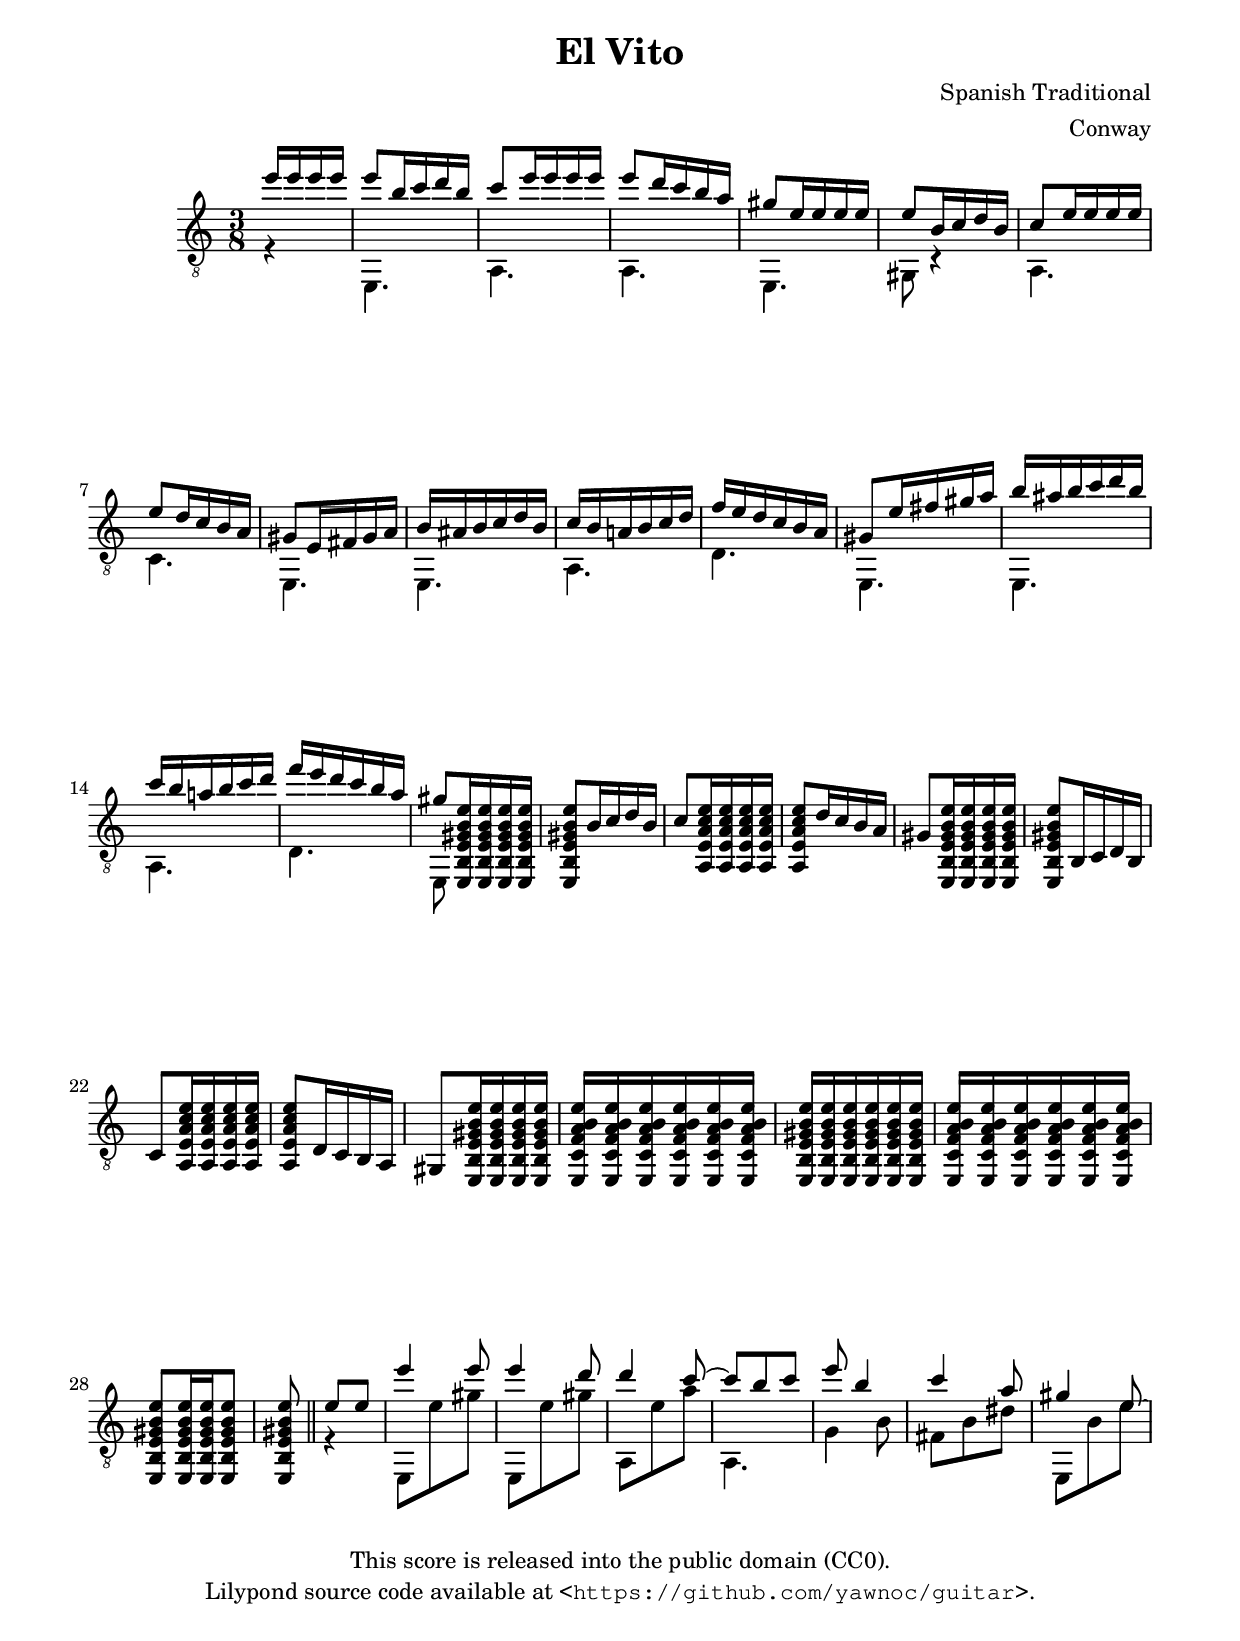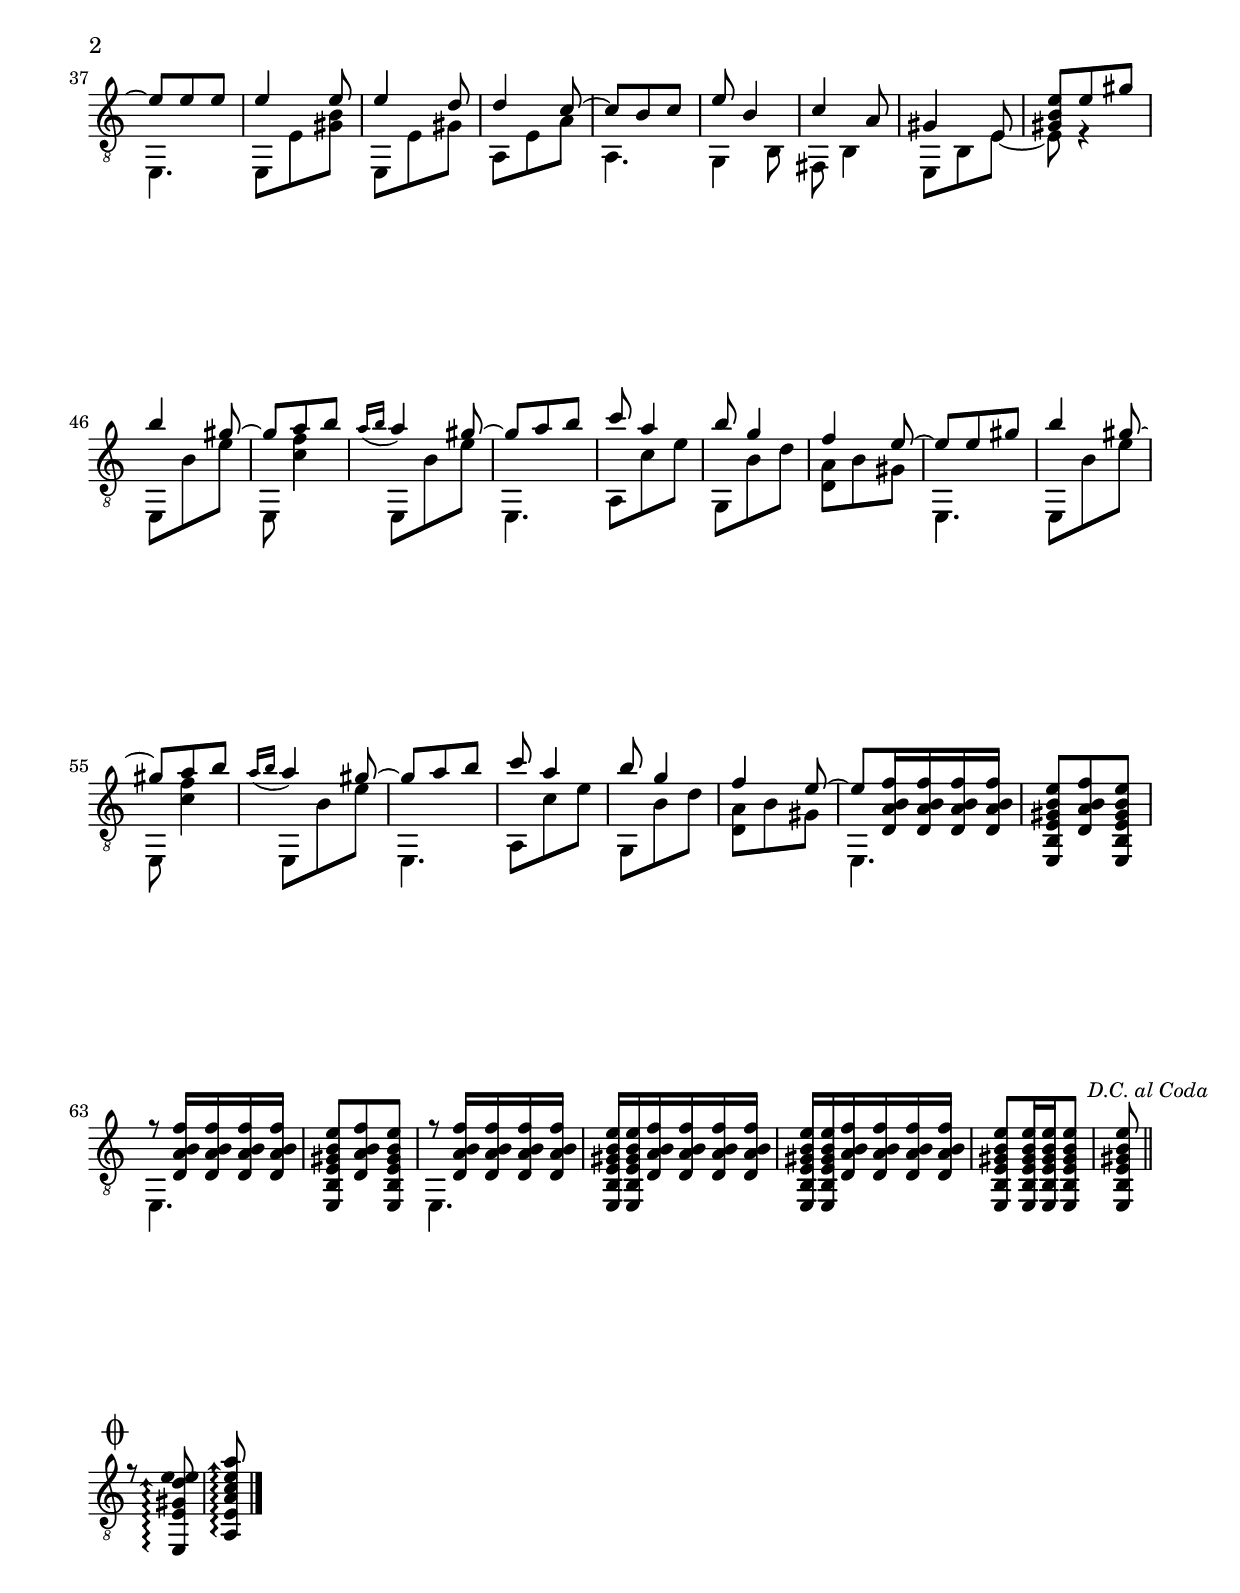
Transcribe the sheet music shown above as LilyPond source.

\version "2.18.2"


%%%%%%%%%%%%%%%%%%%%%%%%%%%%%%%%%%%%%%%%%%%%%%%%%%%%%%%%%%%%%%%%
% General
%%%%%%%%%%%%%%%%%%%%%%%%%%%%%%%%%%%%%%%%%%%%%%%%%%%%%%%%%%%%%%%%

\paper {
  top-margin = 1.5\cm
  left-margin = 1.5\cm
  right-margin = 1.5\cm
  bottom-margin = 1.5\cm
  ragged-last-bottom = ##f
  footnote-separator-markup = \markup { \vspace #1.5 }
}

globalSettings = {
  \accidentalStyle modern
  \compressFullBarRests
  \mergeDifferentlyHeadedOn
  \mergeDifferentlyDottedOn
  \numericTimeSignature
  \pointAndClickOff
  \override TextScript.extra-offset = #'(0 . 0.7)
  \override Score.FootnoteItem.annotation-line = ##f
}

origin-url = "https://github.com/yawnoc/guitar"

\header {
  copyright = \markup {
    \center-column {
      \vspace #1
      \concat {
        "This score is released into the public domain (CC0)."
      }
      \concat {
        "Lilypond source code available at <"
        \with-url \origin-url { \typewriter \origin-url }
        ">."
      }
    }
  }
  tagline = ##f
}

triplet = #(define-music-function
  (parser location music) (ly:music?)
  #{
    \tuplet 3/2 { $music }
  #}
)

tripletDuple = #(define-music-function
  (parser location music) (ly:music?)
  #{
    \tuplet 6/4 { $music }
  #}
)

overrideBeamedStemLengths = #(define-scheme-function
  (parser location lengths) (list?)
  #{
    \override Stem.details.beamed-lengths = $lengths
  #}
)
revertBeamedStemLengths = { \revert Stem.details.beamed-lengths }

overrideBeamVerticalPositions = #(define-scheme-function
  (parser location positions) (pair?)
  #{
    \override Beam.positions = $positions
  #}
)

%%%%%%%%%%%%%%%%%%%%%%%%%%%%%%%%%%%%%%%%%%%%%%%%%%%%%%%%%%%%%%%%
% Semantic bar lines
%%%%%%%%%%%%%%%%%%%%%%%%%%%%%%%%%%%%%%%%%%%%%%%%%%%%%%%%%%%%%%%%

barLineGoto = { \bar "||" }
barLineKeyChange = { \bar "||" }
barLineEnd = { \bar "|." }

%%%%%%%%%%%%%%%%%%%%%%%%%%%%%%%%%%%%%%%%%%%%%%%%%%%%%%%%%%%%%%%%
% Guitar notation
%%%%%%%%%%%%%%%%%%%%%%%%%%%%%%%%%%%%%%%%%%%%%%%%%%%%%%%%%%%%%%%%

stringNumbersAbove = { \set stringNumberOrientations = #'(up) }
stringNumbersBelow = { \set stringNumberOrientations = #'(down) }

fingeringAbove = { \set fingeringOrientations = #'(up) }
fingeringBelow = { \set fingeringOrientations = #'(down) }
fingeringAleft = { \set fingeringOrientations = #'(left) }
fingeringAright = { \set fingeringOrientations = #'(right) }

startGraceMusic = {
  <>(
  \override Fingering.font-size = -6
}
stopGraceMusic = {
  \revert Fingering.font-size
  <>)
}

overrideHorizontalShift = #(define-scheme-function
  (parser location distance) (number?)
  #{
    \override NoteColumn.force-hshift = $distance
  #}
)
revertHorizontalShift = { \revert NoteColumn.force-hshift }

barreSpan = #(define-music-function
  (parser location label offsetPair music)
  (string? (pair? (cons 0 0)) ly:music?)
  (let
    (
      (elements (extract-named-music music '(NoteEvent EventChord)))
    )
    (if
      (pair? elements)
      (let
        (
          (first-element (first elements))
          (last-element (last elements))
        )
        (set!
          (ly:music-property first-element 'articulations)
          (cons
            (make-music 'TextSpanEvent 'span-direction -1)
            (ly:music-property first-element 'articulations)
          )
        )
        (set!
          (ly:music-property last-element 'articulations)
          (cons
            (make-music 'TextSpanEvent 'span-direction 1)
            (ly:music-property last-element 'articulations)
          )
        )
      )
    )
  )
  #{
    \once \override TextSpanner.font-shape = #'upright
    \once \override TextSpanner.style = #'line
    \once \override TextSpanner.extra-offset = #offsetPair
    \once \override TextSpanner.bound-details = #`(
      (left
        (text . ,#{ \markup { \raise #-0.7 { #label \hspace #0.7 }} #})
        (Y . 0)
        (padding . -0.8)
        (attach-dir . -2)
      )
      (right
        (text . ,#{ \markup { \draw-line #'(0 . -1.3) } #}) ;; draw hook
        (Y . 0)
        (padding . -0.5)
        (attach-dir . 2)
      )
    )
    \once \override TextSpanner #'after-line-breaking = #(lambda (grob)
      (let*
        (
          (originalGrob (ly:grob-original grob))
          (splitGrobs (ly:spanner-broken-into originalGrob))
        )
        (if
          (and
            (>= (length splitGrobs) 2)
            (not (eq? (car (last-pair splitGrobs)) grob))
          )
          (begin
            (ly:grob-set-nested-property! grob
              '(bound-details right text)
              #{ \markup { \draw-line #'(0 . 0) } #} ;; suppress draw hook
            )
            (ly:grob-set-property! grob
              'extra-offset
              (cons
                (car offsetPair)
                (+ (cdr offsetPair) 0.7) ;; correction for suppressed hook
              )
            )
            (ly:grob-set-nested-property! grob
              '(bound-details right padding)
              #'-3 ;; increase spanner length
            )
          )
        )
      )
    )
    $music
  #}
)

barre = #(define-scheme-function
  (parser location label) (string?)
  #{
    \markup {
      \center-align {
        \hspace #0.7
        $label
      }
    }
  #}
)

nudgeNextBarre = #(define-scheme-function
  (parser location distance) (number?)
  #{
    \once \override TextScript.X-offset = $distance
  #}
)

position = #(define-scheme-function
  (parser location label) (string?)
  #{
    \markup {
      \center-align {
        \hspace #0.5
        $label
      }
    }
  #}
)

#(define-markup-command
  (markupString layout properties stringNumber) (markup?)
  (interpret-markup layout properties
    #{
      \markup \circle { \bold #stringNumber }
    #}
  )
)

#(define-markup-command
  (resonatesOn layout properties note stringNumber) (markup? markup?)
  (interpret-markup layout properties
    #{
      \markup { #note "resonates on" \markupString #stringNumber }
    #}
  )
)

%%%%%%%%%%%%%%%%%%%%%%%%%%%%%%%%%%%%%%%%%%%%%%%%%%%%%%%%%%%%%%%%
% Goto statements
%%%%%%%%%%%%%%%%%%%%%%%%%%%%%%%%%%%%%%%%%%%%%%%%%%%%%%%%%%%%%%%%

overrideGotoVisibility = {
  \once \override Score.RehearsalMark #'break-visibility = #'#(#t #t #f)
}

makeGotoMark = #(define-scheme-function
  (parser location label) (string?)
  #{
    \mark \markup { \small \italic $label }
  #}
)

simultaneousMarkSeparator = {
  \cadenzaOn
    s1073741824 % stupid, but works
  \cadenzaOff
}

coda = {
  \overrideGotoVisibility
  \mark \markup { \musicglyph #"scripts.coda" }
}

fine = {
  \overrideGotoVisibility
  \makeGotoMark Fine
}

dcAlCoda = {
  \overrideGotoVisibility
  \makeGotoMark "D.C. al Coda"
}

dcAlFine = {
  \overrideGotoVisibility
  \makeGotoMark "D.C. al Fine"
}

toCoda = {
  \overrideGotoVisibility
  \makeGotoMark "to Coda"
}



\paper {
  ragged-last = ##t
}


\header {
  title = "El Vito"
  composer = "Spanish Traditional"
  arranger = "Conway"
}


initialSignatures = {
  \clef "treble_8"
  \key a \minor
  \time 3/8
}


highVoiceMusic = {
  
  \globalSettings
  
  % Main theme high
  \partial 4
  \relative c'' {
    e16 e e e |
    e8 b16 c d b |
    c8 e16 e e e |
    e8 d16 c b a |
    gis8
  }
  
  % Main theme low
  \barNumberCheck #4
  \relative c' {
    e16 e e e |
    e8 b16 c d b |
    c8 e16 e e e |
    e8 d16 c b a |
    gis8
  }
  
  % Scale run low
  \barNumberCheck #8
  \relative c {
    e16 fis gis a |
    b ais b c d b |
    c b a b c d |
    f e d c b a |
    gis8
  }
  
  % Scale run high
  \barNumberCheck #12
  \relative c' {
    e16 fis gis a |
    b ais b c d b |
    c b a b c d |
    f e d c b a |
    gis8
  }
  
  % Strummed main theme high
  \barNumberCheck #16
  \relative c' {
    <e b gis e b e,>16
      <e b gis e b e,>
      <e b gis e b e,>
      <e b gis e b e,> |
    <e b gis e b e,>8 b16 c d b |
    c8
      <e c a e a,>16
      <e c a e a,>
      <e c a e a,>
      <e c a e a,>
    <e c a e a,>8 d16 c b a |
    gis8
  }
  
  % Strummed main theme low
  \barNumberCheck #20
  \relative c' {
    <e b gis e b e,>16
      <e b gis e b e,>
      <e b gis e b e,>
      <e b gis e b e,> |
    <e b gis e b e,>8 b,16 c d b |
    c8
      <e' c a e a,>16
      <e c a e a,>
      <e c a e a,>
      <e c a e a,>
    <e c a e a,>8 d,16 c b a |
    gis8
  }
  
  % Strummed interlude
  \barNumberCheck #24
  \relative c' {
    <e b gis e b e,>16
      <e b gis e b e,>
      <e b gis e b e,>
      <e b gis e b e,> |
    <e b a f c e,>
      <e b a f c e,>
      <e b a f c e,>
      <e b a f c e,>
      <e b a f c e,>
      <e b a f c e,> |
    <e b gis e b e,>
      <e b gis e b e,>
      <e b gis e b e,>
      <e b gis e b e,>
      <e b gis e b e,>
      <e b gis e b e,> |
    <e b a f c e,>
      <e b a f c e,>
      <e b a f c e,>
      <e b a f c e,>
      <e b a f c e,>
      <e b a f c e,> |
    <e b gis e b e,>8
      <e b gis e b e,>16
      <e b gis e b e,>
      <e b gis e b e,>8 |
    <e b gis e b e,>8
      \bar "||"
  }
  
  % Lyrical theme high
  \barNumberCheck #29
  \relative c' {
    e8 e |
    e'4 e8 |
    e4 d8 |
    d4 c8~ |
    c b c |
    e b4 |
    c4 a8 |
    gis4 e8~ |
    e
  }
  
  % Lyrical theme low
  \barNumberCheck #37
  \relative c' {
    e8 e |
    e4 e8 |
    e4 d8 |
    d4 c8~ |
    c b c |
    e b4 |
    c4 a8 |
    gis4 e8 |
    <gis b e>
  }
  
  % Bull-fighting theme
  \barNumberCheck 45
  \relative c' {
    e8 gis |
    b4 gis8~ |
    gis8 a b |
    \grace { a16_( b } a4) gis8~ |
    gis8 a b |
    c8 a4 |
    b8 g4 |
    f4 e8~ |
    e8
  }
  
  % Bull-fighting theme again
  \barNumberCheck 53
  \relative c' {
    e8 gis |
    b4 gis8~ |
    gis8 a b |
    \grace { a16_( b } a4) gis8~ |
    gis8 a b |
    c8 a4 |
    b8 g4 |
    f4 e8~ |
    e8
  }
  
  % Returning strummed interlude
  \barNumberCheck 61
  \relative c' {
    <f b, a d,>16
      <f b, a d,>
      <f b, a d,>
      <f b, a d,> |
    <e b gis e b e,>8
      <f b, a d,>
      <e b gis e b e,> |
    r8
      <f b, a d,>16
      <f b, a d,>
      <f b, a d,>
      <f b, a d,> |
    <e b gis e b e,>8
      <f b, a d,>
      <e b gis e b e,> |
    r8
      <f b, a d,>16
      <f b, a d,>
      <f b, a d,>
      <f b, a d,> |
    <e b gis e b e,>16
      <e b gis e b e,>
      <f b, a d,>
      <f b, a d,>
      <f b, a d,>
      <f b, a d,> |
    <e b gis e b e,>16
      <e b gis e b e,>
      <f b, a d,>
      <f b, a d,>
      <f b, a d,>
      <f b, a d,> |
    <e b gis e b e,>8
      <e b gis e b e,>16
      <e b gis e b e,>
      <e b gis e b e,>8 |
    <e b gis e b e,>8
      \bar "||" \dcAlCoda
  }
  
  % Finishing chords
  \break
  \simultaneousMarkSeparator
  \coda
  \barNumberCheck 69
  \relative c, {
    \arpeggioArrowUp
    r8
    <<
      \once \override Staff.AccidentalPlacement.right-padding = #-0.8
      { <e e' gis! d' e> \arpeggio }
        \\
      { \once \hide Stem e'' }
    >> |
    <a,, e' a c e a> \arpeggio
      \bar "|."
  }
  
}


lowVoiceMusic = {
  
  \globalSettings
  
  % Main theme high
  \partial 4
  \relative c, {
    r4 |
    e4. |
    a |
    a |
    e |
  }
  
  % Main theme low
  \barNumberCheck #5
  \relative c {
    gis8 r4 |
    a4. |
    c |
    e, |
  }
  
  % Scale run low
  \barNumberCheck #9
  \relative c, {
    e4. |
    a |
    d |
    e, |
  }
  
  % Scale run high
  \barNumberCheck #13
  \relative c, {
    e4. |
    a |
    d |
    e,8
  }
  
  % Strummed main theme high
  \barNumberCheck #16
  {
    s4 |
    s4. * 3 |
    s8
  }
  
  % Strummed main theme low
  \barNumberCheck #20
  {
    s4 |
    s4. * 3 |
    s8
  }
  
  % Strummed interlude
  \barNumberCheck #24
  {
    s4 |
    s4. * 4 |
    s8
  }
  
  % Lyrical theme high
  \barNumberCheck #29
  \relative c, {
    r4 |
    e8 e'' gis |
    e,, e'' gis |
    a,, e'' a |
    a,,4. |
    g'4 b8 |
    fis b dis |
    e,, b'' e |
    e,,4. |
  }
  
  % Lyrical theme low
  \barNumberCheck #38
  \relative c, {
    e8 e' <gis b> |
    e, e' gis |
    a, e' a |
    a,4. |
    g4 b8 |
    fis8 b4 |
    e,8 b' e~ |
    e
  }
  
  % Bull-fighting theme
  \barNumberCheck 45
  \relative c, {
    r4 |
    e8 b'' e |
    e,, <c'' f>4 |
    e,,8 b'' e |
    e,,4. |
    a8 c' e |
    g,, b' d |
    <a d,> b gis |
    e,4. |
  }
  
  % Bull-fighting theme again
  \barNumberCheck 54
  \relative c, {
    e8 b'' e |
    e,, <c'' f>4 |
    e,,8 b'' e |
    e,,4. |
    a8 c' e |
    g,, b' d |
    <a d,> b gis |
    e,4. |
  }
  
  % Returning strummed interlude
  \barNumberCheck 62
  \relative c, {
    s4. |
    e4. |
    s4. |
    e4. |
    s4. * 3 |
    s8
  }
  
}


allMusic = {
  \initialSignatures
  <<
    << \highVoiceMusic >>
      \\
    << \lowVoiceMusic >>
  >>
}


\score {
  \allMusic
}
